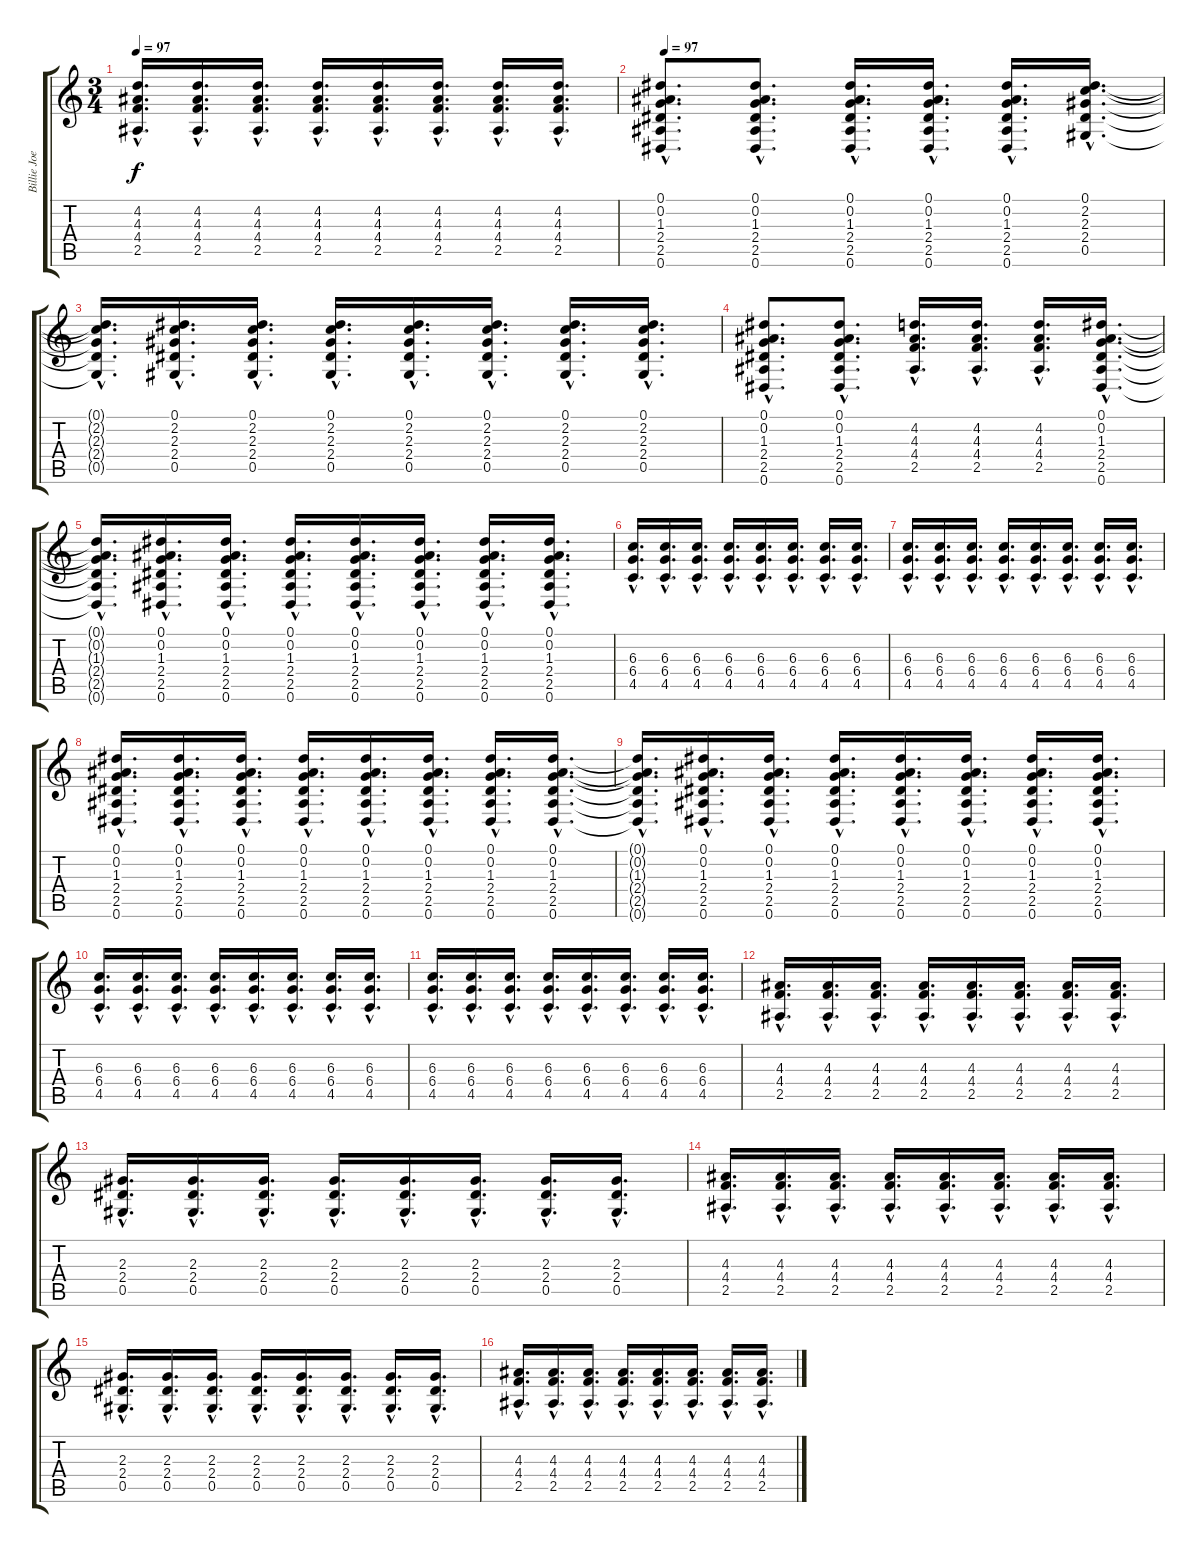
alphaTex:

\track ("Billie Joe Guitar" "Billie Joe") {instrument distortionguitar}
\staff {score tabs}
\tuning (Eb4 Bb3 Gb3 Db3 Ab2 Eb2) {hide}
\ts (3 4)
\tempo 97
\clef g2
\ks c
(4.2{hac t} 4.3{hac t} 4.4{hac t} 2.5{hac t}).16{d dy f} (4.2{hac} 4.3{hac} 4.4{hac} 2.5{hac}).16{d} (4.2{hac} 4.3{hac} 4.4{hac} 2.5{hac}).16{d} (4.2{hac} 4.3{hac} 4.4{hac} 2.5{hac}).16{d} (4.2{hac} 4.3{hac} 4.4{hac} 2.5{hac}).16{d} (4.2{hac} 4.3{hac} 4.4{hac} 2.5{hac}).16{d} (4.2{hac} 4.3{hac} 4.4{hac} 2.5{hac}).16{d} (4.2{hac} 4.3{hac} 4.4{hac} 2.5{hac}).16{d} |
\tempo 97
(0.1{hac} 0.2{hac} 1.3{hac} 2.4{hac} 2.5{hac} 0.6{hac}).8{d} (0.1{hac} 0.2{hac} 1.3{hac} 2.4{hac} 2.5{hac} 0.6{hac}).8{d} (0.1{hac} 0.2{hac} 1.3{hac} 2.4{hac} 2.5{hac} 0.6{hac}).16{d} (0.1{hac} 0.2{hac} 1.3{hac} 2.4{hac} 2.5{hac} 0.6{hac}).16{d} (0.1{hac} 0.2{hac} 1.3{hac} 2.4{hac} 2.5{hac} 0.6{hac}).16{d} (0.1{hac} 2.2{hac} 2.3{hac} 2.4{hac} 0.5{hac}).16{d} |
(0.1{hac t} 2.2{hac t} 2.3{hac t} 2.4{hac t} 0.5{hac t}).16{d} (0.1{hac} 2.2{hac} 2.3{hac} 2.4{hac} 0.5{hac}).16{d} (0.1{hac} 2.2{hac} 2.3{hac} 2.4{hac} 0.5{hac}).16{d} (0.1{hac} 2.2{hac} 2.3{hac} 2.4{hac} 0.5{hac}).16{d} (0.1{hac} 2.2{hac} 2.3{hac} 2.4{hac} 0.5{hac}).16{d} (0.1{hac} 2.2{hac} 2.3{hac} 2.4{hac} 0.5{hac}).16{d} (0.1{hac} 2.2{hac} 2.3{hac} 2.4{hac} 0.5{hac}).16{d} (0.1{hac} 2.2{hac} 2.3{hac} 2.4{hac} 0.5{hac}).16{d} |
(0.1{hac} 0.2{hac} 1.3{hac} 2.4{hac} 2.5{hac} 0.6{hac}).8{d} (0.1{hac} 0.2{hac} 1.3{hac} 2.4{hac} 2.5{hac} 0.6{hac}).8{d} (4.2{hac} 4.3{hac} 4.4{hac} 2.5{hac}).16{d} (4.2{hac} 4.3{hac} 4.4{hac} 2.5{hac}).16{d} (4.2{hac} 4.3{hac} 4.4{hac} 2.5{hac}).16{d} (0.1{hac} 0.2{hac} 1.3{hac} 2.4{hac} 2.5{hac} 0.6{hac}).16{d} |
(0.1{hac t} 0.2{hac t} 1.3{hac t} 2.4{hac t} 2.5{hac t} 0.6{hac t}).16{d} (0.1{hac} 0.2{hac} 1.3{hac} 2.4{hac} 2.5{hac} 0.6{hac}).16{d} (0.1{hac} 0.2{hac} 1.3{hac} 2.4{hac} 2.5{hac} 0.6{hac}).16{d} (0.1{hac} 0.2{hac} 1.3{hac} 2.4{hac} 2.5{hac} 0.6{hac}).16{d} (0.1{hac} 0.2{hac} 1.3{hac} 2.4{hac} 2.5{hac} 0.6{hac}).16{d} (0.1{hac} 0.2{hac} 1.3{hac} 2.4{hac} 2.5{hac} 0.6{hac}).16{d} (0.1{hac} 0.2{hac} 1.3{hac} 2.4{hac} 2.5{hac} 0.6{hac}).16{d} (0.1{hac} 0.2{hac} 1.3{hac} 2.4{hac} 2.5{hac} 0.6{hac}).16{d} |
(6.3{hac} 6.4{hac} 4.5{hac}).16{d} (6.3{hac} 6.4{hac} 4.5{hac}).16{d} (6.3{hac} 6.4{hac} 4.5{hac}).16{d} (6.3{hac} 6.4{hac} 4.5{hac}).16{d} (6.3{hac} 6.4{hac} 4.5{hac}).16{d} (6.3{hac} 6.4{hac} 4.5{hac}).16{d} (6.3{hac} 6.4{hac} 4.5{hac}).16{d} (6.3{hac} 6.4{hac} 4.5{hac}).16{d} |
(6.3{hac} 6.4{hac} 4.5{hac}).16{d} (6.3{hac} 6.4{hac} 4.5{hac}).16{d} (6.3{hac} 6.4{hac} 4.5{hac}).16{d} (6.3{hac} 6.4{hac} 4.5{hac}).16{d} (6.3{hac} 6.4{hac} 4.5{hac}).16{d} (6.3{hac} 6.4{hac} 4.5{hac}).16{d} (6.3{hac} 6.4{hac} 4.5{hac}).16{d} (6.3{hac} 6.4{hac} 4.5{hac}).16{d} |
(0.1{hac} 0.2{hac} 1.3{hac} 2.4{hac} 2.5{hac} 0.6{hac}).16{d} (0.1{hac} 0.2{hac} 1.3{hac} 2.4{hac} 2.5{hac} 0.6{hac}).16{d} (0.1{hac} 0.2{hac} 1.3{hac} 2.4{hac} 2.5{hac} 0.6{hac}).16{d} (0.1{hac} 0.2{hac} 1.3{hac} 2.4{hac} 2.5{hac} 0.6{hac}).16{d} (0.1{hac} 0.2{hac} 1.3{hac} 2.4{hac} 2.5{hac} 0.6{hac}).16{d} (0.1{hac} 0.2{hac} 1.3{hac} 2.4{hac} 2.5{hac} 0.6{hac}).16{d} (0.1{hac} 0.2{hac} 1.3{hac} 2.4{hac} 2.5{hac} 0.6{hac}).16{d} (0.1{hac} 0.2{hac} 1.3{hac} 2.4{hac} 2.5{hac} 0.6{hac}).16{d} |
(0.1{hac t} 0.2{hac t} 1.3{hac t} 2.4{hac t} 2.5{hac t} 0.6{hac t}).16{d} (0.1{hac} 0.2{hac} 1.3{hac} 2.4{hac} 2.5{hac} 0.6{hac}).16{d} (0.1{hac} 0.2{hac} 1.3{hac} 2.4{hac} 2.5{hac} 0.6{hac}).16{d} (0.1{hac} 0.2{hac} 1.3{hac} 2.4{hac} 2.5{hac} 0.6{hac}).16{d} (0.1{hac} 0.2{hac} 1.3{hac} 2.4{hac} 2.5{hac} 0.6{hac}).16{d} (0.1{hac} 0.2{hac} 1.3{hac} 2.4{hac} 2.5{hac} 0.6{hac}).16{d} (0.1{hac} 0.2{hac} 1.3{hac} 2.4{hac} 2.5{hac} 0.6{hac}).16{d} (0.1{hac} 0.2{hac} 1.3{hac} 2.4{hac} 2.5{hac} 0.6{hac}).16{d} |
(6.3{hac} 6.4{hac} 4.5{hac}).16{d} (6.3{hac} 6.4{hac} 4.5{hac}).16{d} (6.3{hac} 6.4{hac} 4.5{hac}).16{d} (6.3{hac} 6.4{hac} 4.5{hac}).16{d} (6.3{hac} 6.4{hac} 4.5{hac}).16{d} (6.3{hac} 6.4{hac} 4.5{hac}).16{d} (6.3{hac} 6.4{hac} 4.5{hac}).16{d} (6.3{hac} 6.4{hac} 4.5{hac}).16{d} |
(6.3{hac} 6.4{hac} 4.5{hac}).16{d} (6.3{hac} 6.4{hac} 4.5{hac}).16{d} (6.3{hac} 6.4{hac} 4.5{hac}).16{d} (6.3{hac} 6.4{hac} 4.5{hac}).16{d} (6.3{hac} 6.4{hac} 4.5{hac}).16{d} (6.3{hac} 6.4{hac} 4.5{hac}).16{d} (6.3{hac} 6.4{hac} 4.5{hac}).16{d} (6.3{hac} 6.4{hac} 4.5{hac}).16{d} |
(4.3{hac} 4.4{hac} 2.5{hac}).16{d} (4.3{hac} 4.4{hac} 2.5{hac}).16{d} (4.3{hac} 4.4{hac} 2.5{hac}).16{d} (4.3{hac} 4.4{hac} 2.5{hac}).16{d} (4.3{hac} 4.4{hac} 2.5{hac}).16{d} (4.3{hac} 4.4{hac} 2.5{hac}).16{d} (4.3{hac} 4.4{hac} 2.5{hac}).16{d} (4.3{hac} 4.4{hac} 2.5{hac}).16{d} |
(2.3{hac} 2.4{hac} 0.5{hac}).16{d} (2.3{hac} 2.4{hac} 0.5{hac}).16{d} (2.3{hac} 2.4{hac} 0.5{hac}).16{d} (2.3{hac} 2.4{hac} 0.5{hac}).16{d} (2.3{hac} 2.4{hac} 0.5{hac}).16{d} (2.3{hac} 2.4{hac} 0.5{hac}).16{d} (2.3{hac} 2.4{hac} 0.5{hac}).16{d} (2.3{hac} 2.4{hac} 0.5{hac}).16{d} |
(4.3{hac} 4.4{hac} 2.5{hac}).16{d} (4.3{hac} 4.4{hac} 2.5{hac}).16{d} (4.3{hac} 4.4{hac} 2.5{hac}).16{d} (4.3{hac} 4.4{hac} 2.5{hac}).16{d} (4.3{hac} 4.4{hac} 2.5{hac}).16{d} (4.3{hac} 4.4{hac} 2.5{hac}).16{d} (4.3{hac} 4.4{hac} 2.5{hac}).16{d} (4.3{hac} 4.4{hac} 2.5{hac}).16{d} |
(2.3{hac} 2.4{hac} 0.5{hac}).16{d} (2.3{hac} 2.4{hac} 0.5{hac}).16{d} (2.3{hac} 2.4{hac} 0.5{hac}).16{d} (2.3{hac} 2.4{hac} 0.5{hac}).16{d} (2.3{hac} 2.4{hac} 0.5{hac}).16{d} (2.3{hac} 2.4{hac} 0.5{hac}).16{d} (2.3{hac} 2.4{hac} 0.5{hac}).16{d} (2.3{hac} 2.4{hac} 0.5{hac}).16{d} |
(4.3{hac} 4.4{hac} 2.5{hac}).16{d} (4.3{hac} 4.4{hac} 2.5{hac}).16{d} (4.3{hac} 4.4{hac} 2.5{hac}).16{d} (4.3{hac} 4.4{hac} 2.5{hac}).16{d} (4.3{hac} 4.4{hac} 2.5{hac}).16{d} (4.3{hac} 4.4{hac} 2.5{hac}).16{d} (4.3{hac} 4.4{hac} 2.5{hac}).16{d} (4.3{hac} 4.4{hac} 2.5{hac}).16{d}
